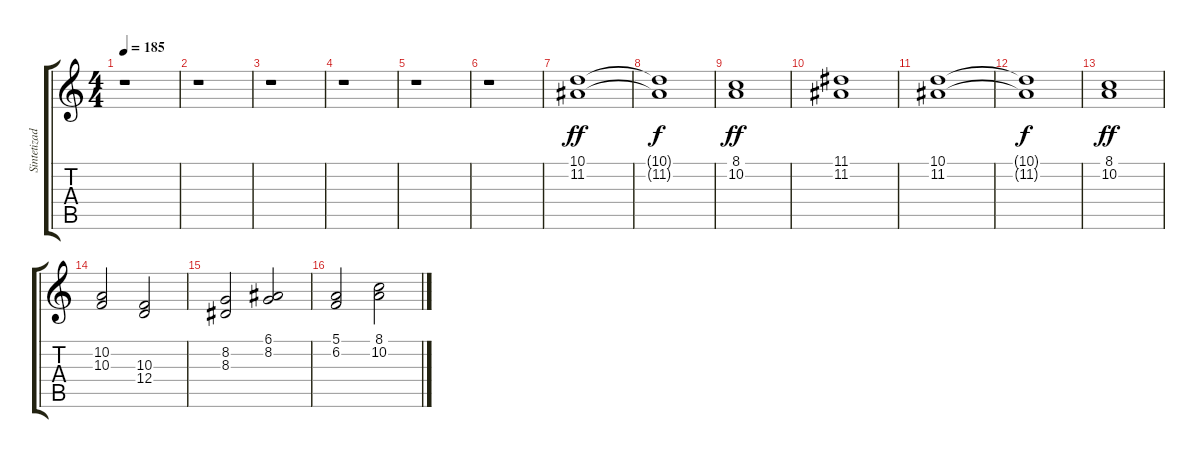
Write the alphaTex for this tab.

\track ("Sintetizador 2" "Sintetizad") {instrument pad3polysynth}
\staff {score tabs}
\tuning (E4 B3 G3 D3 A2 E2) {hide}
\ts (4 4)
\tempo 185
\clef g2
\ks c
r.1{dy f} |
r.1 |
r.1 |
r.1 |
r.1 |
r.1 |
(10.1 11.2).1{dy ff} |
(10.1{t} 11.2{t}).1{dy f} |
(8.1 10.2).1{dy ff} |
(11.1 11.2).1 |
(10.1 11.2).1 |
(10.1{t} 11.2{t}).1{dy f} |
(8.1 10.2).1{dy ff} |
(10.2 10.3).2 (10.3 12.4).2 |
(8.2 8.3).2 (6.1 8.2).2 |
(5.1 6.2).2 (8.1 10.2).2
